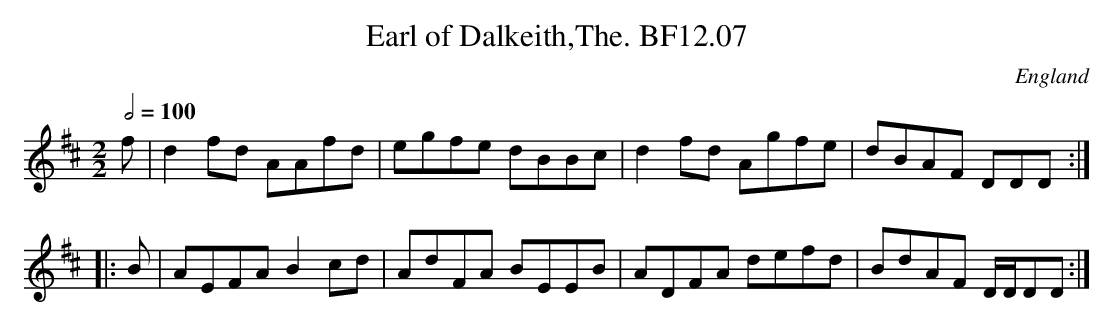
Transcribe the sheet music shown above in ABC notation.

X:1
T:Earl of Dalkeith,The. BF12.07
M:2/2
L:1/8
Q:1/2=100
O:England
K:D major
f|d2fd AAfd|egfe dBBc|d2fd Agfe|dBAF DDD:|!
|:B|AEFA B2cd|AdFA BEEB|ADFA defd|BdAF D/2D/2DD:|
